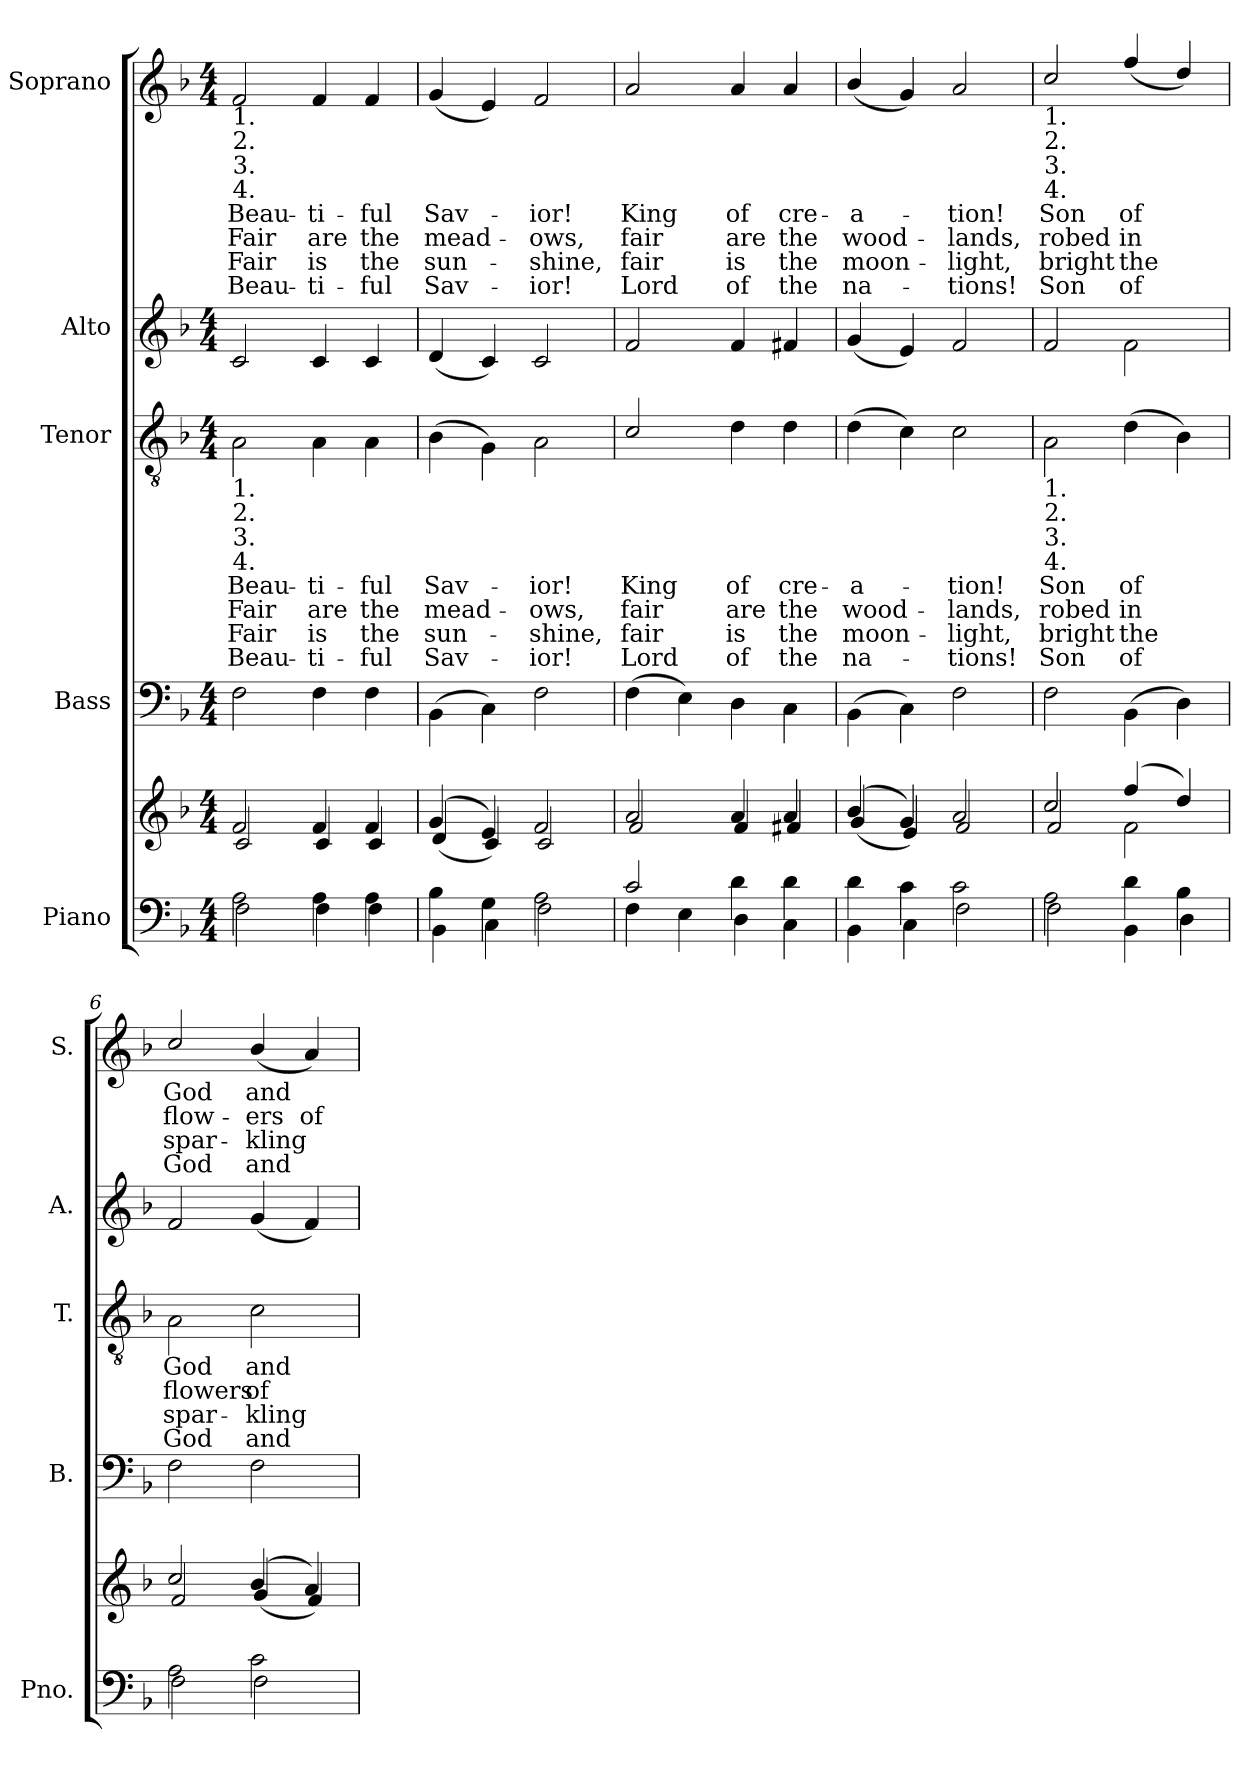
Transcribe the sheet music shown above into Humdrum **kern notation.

**kern	**kern	**kern	**kern	**text	**text	**text	**text	**kern	**kern	**text	**text	**text	**text
*part5	*part5	*part4	*part3	*part3	*part3	*part3	*part3	*part2	*part1	*part1	*part1	*part1	*part1
*staff6	*staff5	*staff4	*staff3	*staff3	*staff3	*staff3	*staff3	*staff2	*staff1	*staff1	*staff1	*staff1	*staff1
*I"Piano	*	*I"Bass	*I"Tenor	*	*	*	*	*I"Alto	*I"Soprano	*	*	*	*
*I'Pno.	*	*I'B.	*I'T.	*	*	*	*	*I'A.	*I'S.	*	*	*	*
*clefF4	*clefG2	*clefF4	*clefGv2	*	*	*	*	*clefG2	*clefG2	*	*	*	*
*k[b-]	*k[b-]	*k[b-]	*k[b-]	*	*	*	*	*k[b-]	*k[b-]	*	*	*	*
*F:	*F:	*F:	*F:	*	*	*	*	*F:	*F:	*	*	*	*
*M4/4	*M4/4	*M4/4	*M4/4	*	*	*	*	*M4/4	*M4/4	*	*	*	*
=1	=1	=1	=1	=1	=1	=1	=1	=1	=1	=1	=1	=1	=1
*^	*^	*	*	*	*	*	*	*	*	*	*	*	*
!	!	!	!	!	!	!	!	!	!	!	!LO:TX:b:t=1.	!	!	!	!
!	!	!	!	!	!	!	!	!	!	!	!LO:TX:b:t=2.	!	!	!	!
!	!	!	!	!	!	!	!	!	!	!	!LO:TX:b:t=3.	!	!	!	!
!	!	!	!	!	!	!	!	!	!	!	!LO:TX:b:t=4.	!	!	!	!
!	!	!	!	!	!LO:TX:b:t=1.	!	!	!	!	!	!	!	!	!	!
!	!	!	!	!	!LO:TX:b:t=2.	!	!	!	!	!	!	!	!	!	!
!	!	!	!	!	!LO:TX:b:t=3.	!	!	!	!	!	!	!	!	!	!
!	!	!	!	!	!LO:TX:b:t=4.	!	!	!	!	!	!	!	!	!	!
!	!	!	!	!	!	!LO:LY:b	!LO:LY:b	!LO:LY:b	!LO:LY:b	!	!	!LO:LY:b	!LO:LY:b	!LO:LY:b	!LO:LY:b
2A\	2F\	2f/	2c/	2F\	2A\	Beau-	Fair	Fair	Beau-	2c/	2f/	Beau-	Fair	Fair	Beau-
!	!	!	!	!	!	!LO:LY:b	!LO:LY:b	!LO:LY:b	!LO:LY:b	!	!	!LO:LY:b	!LO:LY:b	!LO:LY:b	!LO:LY:b
4A\	4F\	4f/	4c/	4F\	4A\	-ti-	are	is	-ti-	4c/	4f/	-ti-	are	is	-ti-
!	!	!	!	!	!	!LO:LY:b	!LO:LY:b	!LO:LY:b	!LO:LY:b	!	!	!LO:LY:b	!LO:LY:b	!LO:LY:b	!LO:LY:b
4A\	4F\	4f/	4c/	4F\	4A\	-ful	the	the	-ful	4c/	4f/	-ful	the	the	-ful
=2	=2	=2	=2	=2	=2	=2	=2	=2	=2	=2	=2	=2	=2	=2	=2
!	!	!	!	!	!	!LO:LY:b	!LO:LY:b	!LO:LY:b	!LO:LY:b	!	!	!LO:LY:b	!LO:LY:b	!LO:LY:b	!LO:LY:b
4B-\	4BB-\	(>4g/	(<4d/	(>4BB-\	(>4B-\	Sav-	mead-	sun-	Sav-	(<4d/	(<4g/	Sav-	mead-	sun-	Sav-
4G\	4C\	4e/)	4c/)	4C\)	4G\)	.	.	.	.	4c/)	4e/)	.	.	.	.
!	!	!	!	!	!	!LO:LY:b	!LO:LY:b	!LO:LY:b	!LO:LY:b	!	!	!LO:LY:b	!LO:LY:b	!LO:LY:b	!LO:LY:b
2A\	2F\	2f/	2c/	2F\	2A\	-ior!	-ows,	-shine,	-ior!	2c/	2f/	-ior!	-ows,	-shine,	-ior!
=3	=3	=3	=3	=3	=3	=3	=3	=3	=3	=3	=3	=3	=3	=3	=3
!	!	!	!	!	!	!LO:LY:b	!LO:LY:b	!LO:LY:b	!LO:LY:b	!	!	!LO:LY:b	!LO:LY:b	!LO:LY:b	!LO:LY:b
2c/	4F\	2a/	2f/	(>4F\	2c/	King	fair	fair	Lord	2f/	2a/	King	fair	fair	Lord
.	4E\	.	.	4E\)	.	.	.	.	.	.	.	.	.	.	.
!	!	!	!	!	!	!LO:LY:b	!LO:LY:b	!LO:LY:b	!LO:LY:b	!	!	!LO:LY:b	!LO:LY:b	!LO:LY:b	!LO:LY:b
4d\	4D\	4a/	4f/	4D\	4d\	of	are	is	of	4f/	4a/	of	are	is	of
!	!	!	!	!	!	!LO:LY:b	!LO:LY:b	!LO:LY:b	!LO:LY:b	!	!	!LO:LY:b	!LO:LY:b	!LO:LY:b	!LO:LY:b
4d\	4C\	4a/	4f#X/	4C\	4d\	cre-	the	the	the	4f#X/	4a/	cre-	the	the	the
=4	=4	=4	=4	=4	=4	=4	=4	=4	=4	=4	=4	=4	=4	=4	=4
!	!	!	!	!	!	!LO:LY:b	!LO:LY:b	!LO:LY:b	!LO:LY:b	!	!	!LO:LY:b	!LO:LY:b	!LO:LY:b	!LO:LY:b
4d\	4BB-\	(>4b-/	(<4g/	(>4BB-\	(>4d\	-a-	wood-	moon-	na-	(<4g/	(<4b-/	-a-	wood-	moon-	na-
4c\	4C\	4g/)	4e/)	4C\)	4c\)	.	.	.	.	4e/)	4g/)	.	.	.	.
!	!	!	!	!	!	!LO:LY:b	!LO:LY:b	!LO:LY:b	!LO:LY:b	!	!	!LO:LY:b	!LO:LY:b	!LO:LY:b	!LO:LY:b
2c\	2F\	2a/	2f/	2F\	2c\	-tion!	-lands,	-light,	-tions!	2f/	2a/	-tion!	-lands,	-light,	-tions!
!!LO:LB:g=z
=5	=5	=5	=5	=5	=5	=5	=5	=5	=5	=5	=5	=5	=5	=5	=5
!	!	!	!	!	!	!	!	!	!	!	!LO:TX:b:t=1.	!	!	!	!
!	!	!	!	!	!	!	!	!	!	!	!LO:TX:b:t=2.	!	!	!	!
!	!	!	!	!	!	!	!	!	!	!	!LO:TX:b:t=3.	!	!	!	!
!	!	!	!	!	!	!	!	!	!	!	!LO:TX:b:t=4.	!	!	!	!
!	!	!	!	!	!LO:TX:b:t=1.	!	!	!	!	!	!	!	!	!	!
!	!	!	!	!	!LO:TX:b:t=2.	!	!	!	!	!	!	!	!	!	!
!	!	!	!	!	!LO:TX:b:t=3.	!	!	!	!	!	!	!	!	!	!
!	!	!	!	!	!LO:TX:b:t=4.	!	!	!	!	!	!	!	!	!	!
!	!	!	!	!	!	!LO:LY:b	!LO:LY:b	!LO:LY:b	!LO:LY:b	!	!	!LO:LY:b	!LO:LY:b	!LO:LY:b	!LO:LY:b
2A\	2F\	2cc/	2f/	2F\	2A\	Son	robed	bright	Son	2f/	2cc/	Son	robed	bright	Son
!	!	!	!	!	!	!LO:LY:b	!LO:LY:b	!LO:LY:b	!LO:LY:b	!	!	!LO:LY:b	!LO:LY:b	!LO:LY:b	!LO:LY:b
4d\	4BB-\	(>4ff/	2f\	(>4BB-\	(>4d\	of	in	the	of	2f\	(<4ff/	of	in	the	of
4B-\	4D\	4dd/)	.	4D\)	4B-\)	.	.	.	.	.	4dd/)	.	.	.	.
=6	=6	=6	=6	=6	=6	=6	=6	=6	=6	=6	=6	=6	=6	=6	=6
!	!	!	!	!	!	!LO:LY:b	!LO:LY:b	!LO:LY:b	!LO:LY:b	!	!	!LO:LY:b	!LO:LY:b	!LO:LY:b	!LO:LY:b
2A\	2F\	2cc/	2f/	2F\	2A\	God	flowers	spar-	God	2f/	2cc/	God	flow-	spar-	God
!	!	!	!	!	!	!LO:LY:b	!LO:LY:b	!LO:LY:b	!LO:LY:b	!	!	!LO:LY:b	!LO:LY:b	!LO:LY:b	!LO:LY:b
2c\	2F\	(>4b-/	(<4g/	2F\	2c\	and	of	-kling	and	(<4g/	(<4b-/	and	-ers	-kling	and
!	!	!	!	!	!	!	!	!	!	!	!	!	!LO:LY:b	!	!
.	.	4a/)	4f/)	.	.	.	.	.	.	4f/)	4a/)	.	of	.	.
*v	*v	*	*	*	*	*	*	*	*	*	*	*	*	*	*
*	*v	*v	*	*	*	*	*	*	*	*	*	*	*	*
=	=	=	=	=	=	=	=	=	=	=	=	=	=
*-	*-	*-	*-	*-	*-	*-	*-	*-	*-	*-	*-	*-	*-
